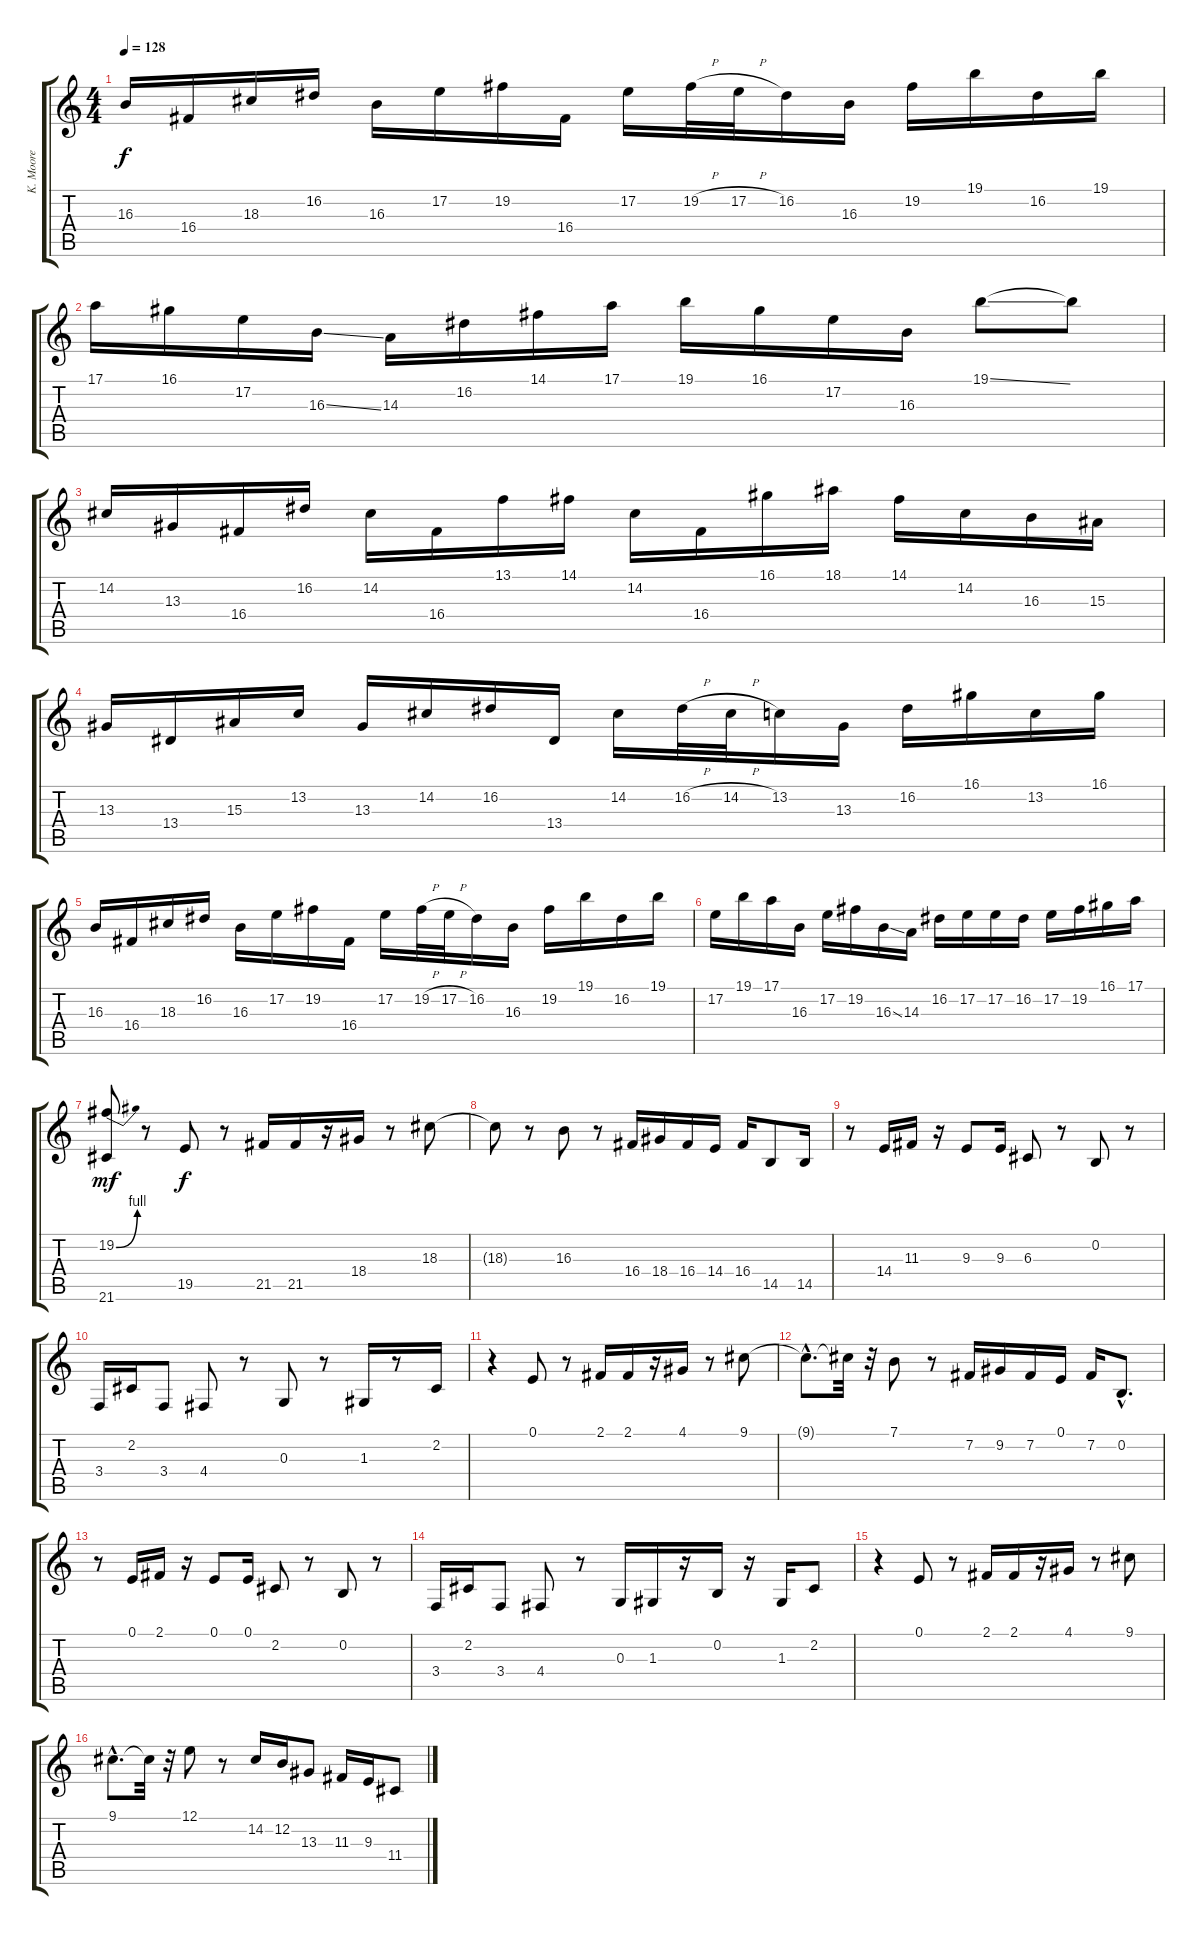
\track ("K. Moore" "K. Moore") {instrument synthstrings2}
\staff {score tabs}
\tuning (E4 B3 G3 D3 A2 E2) {hide}
\ts (4 4)
\tempo 128
\clef g2
\ks c
16.3.16{dy f} 16.4.16 18.3.16 16.2.16 16.3.16 17.2.16 19.2.16 16.4.16 17.2.16 19.2{h}.32 17.2{h}.32 16.2.16 16.3.16 19.2.16 19.1.16 16.2.16 19.1.16 |
17.1.16 16.1.16 17.2.16 16.3{ss}.16 14.3.16 16.2.16 14.1.16 17.1.16 19.1.16 16.1.16 17.2.16 16.3.16 19.1{ss}.8 19.1{t}.8 |
14.2.16 13.3.16 16.4.16 16.2.16 14.2.16 16.4.16 13.1.16 14.1.16 14.2.16 16.4.16 16.1.16 18.1.16 14.1.16 14.2.16 16.3.16 15.3.16 |
13.3.16 13.4.16 15.3.16 13.2.16 13.3.16 14.2.16 16.2.16 13.4.16 14.2.16 16.2{h}.32 14.2{h}.32 13.2.16 13.3.16 16.2.16 16.1.16 13.2.16 16.1.16 |
16.3.16 16.4.16 18.3.16 16.2.16 16.3.16 17.2.16 19.2.16 16.4.16 17.2.16 19.2{h}.32 17.2{h}.32 16.2.16 16.3.16 19.2.16 19.1.16 16.2.16 19.1.16 |
17.2.16 19.1.16 17.1.16 16.3.16 17.2.16 19.2.16 16.3{ss}.16 14.3.16 16.2.16 17.2.16 17.2.16 16.2.16 17.2.16 19.2.16 16.1.16 17.1.16 |
(19.2{be (bend 0 0 60 4)} 21.6).8{dy mf instrument rockorgan} r.8 19.5.8{dy f} r.8 21.5.16 21.5.16 r.16 18.4.16 r.8 18.3.8 |
18.3{t}.8 r.8 16.3.8 r.8 16.4.16 18.4.16 16.4.16 14.4.16 16.4.16 14.5.8 14.5.16 |
r.8 14.4.16 11.3.16 r.16 9.3.8 9.3.16 6.3.8 r.8 0.2.8 r.8 |
3.4.16 2.2.16 3.4.8 4.4.8 r.8 0.3.8 r.8 1.3.16 r.8 2.2.16 |
r.4 0.1.8 r.8 2.1.16 2.1.16 r.16 4.1.16 r.8 9.1.8 |
9.1{hac t}.8{d} 9.1{t}.32 r.32 7.1.8 r.8 7.2.16 9.2.16 7.2.16 0.1.16 7.2.16 0.2{hac}.8{d} |
r.8 0.1.16 2.1.16 r.16 0.1.8 0.1.16 2.2.8 r.8 0.2.8 r.8 |
3.4.16 2.2.16 3.4.8 4.4.8 r.8 0.3.16 1.3.16 r.16 0.2.16 r.16 1.3.16 2.2.8 |
r.4 0.1.8 r.8 2.1.16 2.1.16 r.16 4.1.16 r.8 9.1.8 |
9.1{hac}.8{d} 9.1{t}.32 r.32 12.1.8 r.8 14.2.16 12.2.16 13.3.8 11.3.16 9.3.16 11.4.8
